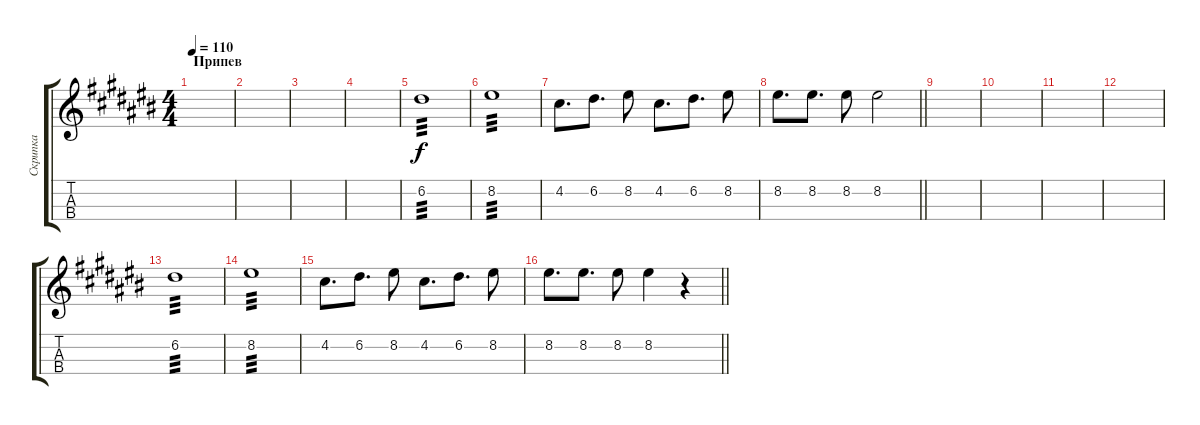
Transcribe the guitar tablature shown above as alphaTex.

\track ("Скрипка" "Скрипка") {instrument violin}
\staff {score tabs}
\tuning (E5 A4 D4 G3) {hide}
\ts (4 4)
\section ("" "Припев")
\tempo 110
\clef g2
\ks a#minor
|
|
|
|
6.2.1{tp 3} |
8.2.1{tp 3} |
4.2.8{d} 6.2.8{d} 8.2.8 4.2.8{d} 6.2.8{d} 8.2.8 |
\barLineRight lightlight
8.2.8{d} 8.2.8{d} 8.2.8 8.2.2 |
|
|
|
|
6.2.1{tp 3} |
8.2.1{tp 3} |
4.2.8{d} 6.2.8{d} 8.2.8 4.2.8{d} 6.2.8{d} 8.2.8 |
\barLineRight lightlight
8.2.8{d} 8.2.8{d} 8.2.8 8.2.4 r.4
